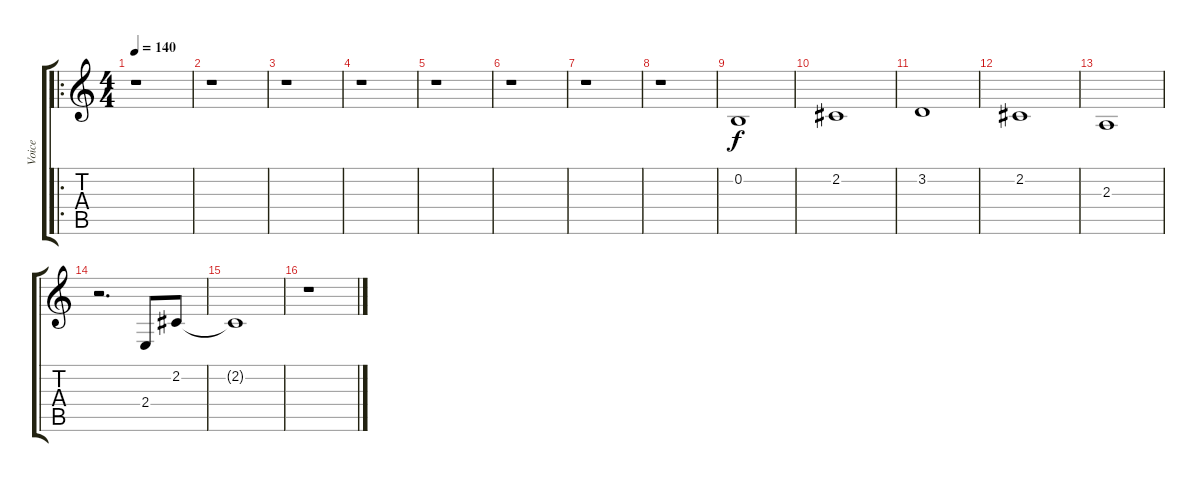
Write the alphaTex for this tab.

\track ("Voice" "Voice") {instrument trumpet}
\staff {score tabs}
\tuning (E4 B3 G3 D3 A2 E2) {hide}
\ro
\ts (4 4)
\tempo 140
\clef g2
\ks c
r.1{dy f instrument trumpet} |
r.1 |
r.1 |
r.1 |
r.1 |
r.1 |
r.1 |
r.1 |
0.2.1 |
2.2.1 |
3.2.1 |
2.2.1 |
2.3.1 |
r.2{d} 2.4.8 2.2.8 |
2.2{t}.1 |
r.1
